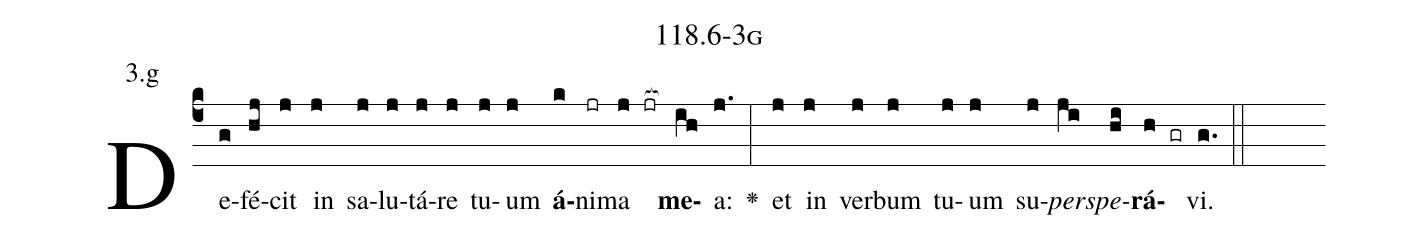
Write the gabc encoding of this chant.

name: 118.6-3g;
annotation: 3.g;
%%
(c4)De(g)fé(hj)cit(j) in(j) sa(j)lu(j)tá(j)re(j) tu(j)um(j) <b>á</b>(k)ni(jr)ma(j jr[ocb:1{]) <b>me</b>(ih[ocb:0}])a:(j.) <v>\greheightstar</v>(:) et(j) in(j) ver(j)bum(j) tu(j)um(j) su(j)<i>per</i>(ji)<i>spe</i>(hi)<b>rá</b>(h gr)vi.(g.) (::)


%E(j) u(j) o(ji) u(hi) a(h) e.(g.) (::)
